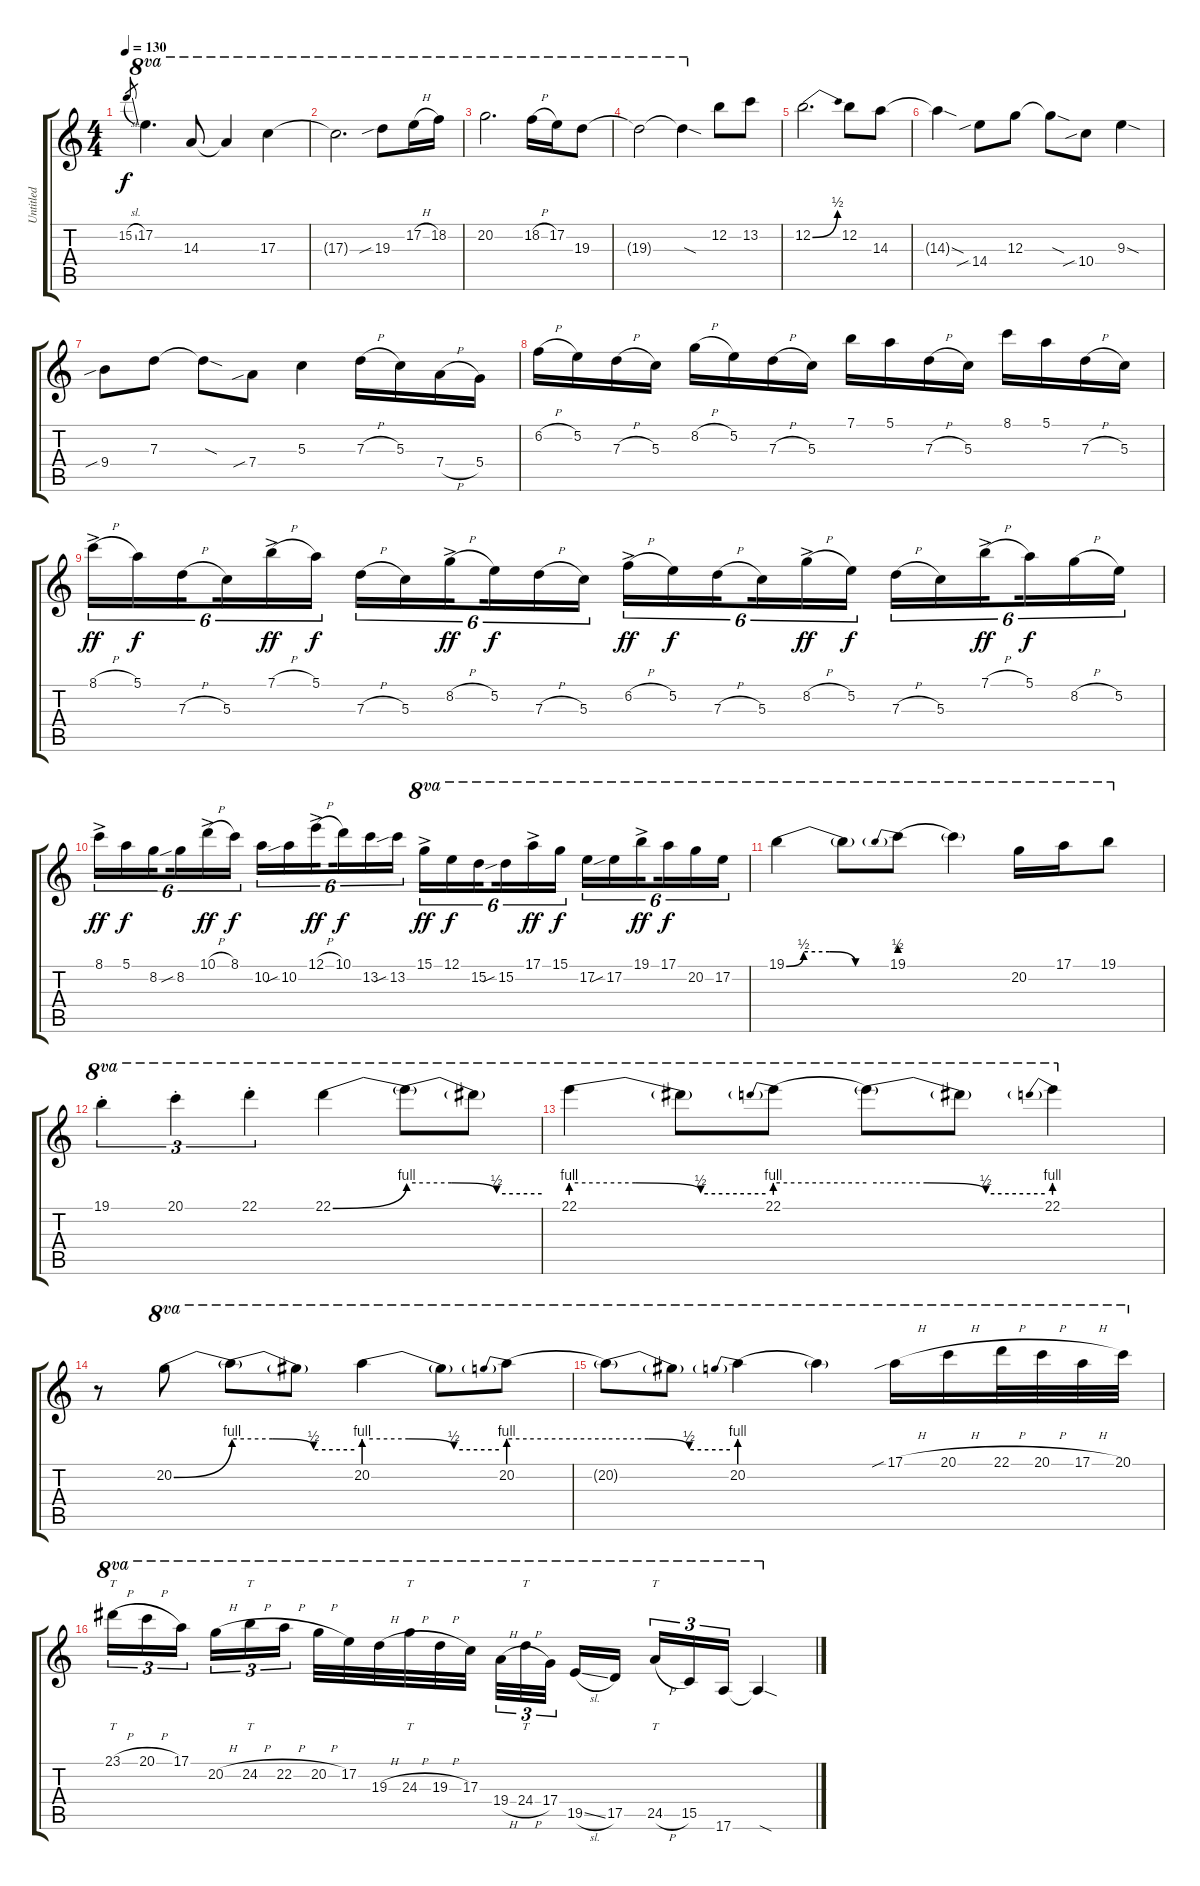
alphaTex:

\track ("Untitled" "Untitled") {instrument overdrivenguitar}
\staff {score tabs}
\tuning (E4 B3 G3 D3 A2 E2) {hide}
\ts (4 4)
\tempo 130
\clef g2
\ks c
15.2{sl}.8{gr dy f} 17.2.4{d ot 8va} 14.3.8{ot 8va} 14.3{t}.4{ot 8va} 17.3.4{ot 8va} |
17.3{t}.2{d ot 8va} 19.3{sib}.8{ot 8va} 17.2{h}.16{ot 8va} 18.2.16{ot 8va} |
20.2.2{d ot 8va} 18.2{h}.16{ot 8va} 17.2.16{ot 8va} 19.3.8{ot 8va} |
19.3{t}.2{ot 8va} 19.3{sod t}.4{ot 8va} 12.2.8 13.2.8 |
12.2{be (bend 0 0 60 2)}.2{d} 12.2.8 14.3.8 |
14.3{sod t}.4 14.4{sib}.8 12.3.8 12.3{sod t}.8 10.4{sib}.8 9.3{sod}.4 |
9.4{sib}.8 7.3.8 7.3{sod t}.8 7.4{sib}.8 5.3.4 7.3{h}.16 5.3.16 7.4{h}.16 5.4.16 |
6.2{h}.16 5.2.16 7.3{h}.16 5.3.16 8.2{h}.16 5.2.16 7.3{h}.16 5.3.16 7.1.16 5.1.16 7.3{h}.16 5.3.16 8.1.16 5.1.16 7.3{h}.16 5.3.16 |
8.1{h ac}.16{tu (6 4) dy ff} 5.1.16{tu (6 4) dy f} 7.3{h}.16{tu (6 4) beam splitsecondary} 5.3.16{tu (6 4)} 7.1{h ac}.16{tu (6 4) dy ff} 5.1.16{tu (6 4) dy f} 7.3{h}.16{tu (6 4)} 5.3.16{tu (6 4)} 8.2{h ac}.16{tu (6 4) dy ff beam splitsecondary} 5.2.16{tu (6 4) dy f} 7.3{h}.16{tu (6 4)} 5.3.16{tu (6 4)} 6.2{h ac}.16{tu (6 4) dy ff} 5.2.16{tu (6 4) dy f} 7.3{h}.16{tu (6 4) beam splitsecondary} 5.3.16{tu (6 4)} 8.2{h ac}.16{tu (6 4) dy ff} 5.2.16{tu (6 4) dy f} 7.3{h}.16{tu (6 4)} 5.3.16{tu (6 4)} 7.1{h ac}.16{tu (6 4) dy ff beam splitsecondary} 5.1.16{tu (6 4) dy f} 8.2{h}.16{tu (6 4)} 5.2.16{tu (6 4)} |
8.1{ac}.16{tu (6 4) dy ff} 5.1.16{tu (6 4) dy f} 8.2.16{tu (6 4) beam splitsecondary} 8.2{sib}.16{tu (6 4)} 10.1{h ac}.16{tu (6 4) dy ff} 8.1.16{tu (6 4) dy f} 10.2.16{tu (6 4)} 10.2{sib}.16{tu (6 4)} 12.1{h ac}.16{tu (6 4) dy ff beam splitsecondary} 10.1.16{tu (6 4) dy f} 13.2.16{tu (6 4)} 13.2{sib}.16{tu (6 4)} 15.1{ac}.16{tu (6 4) ot 8va dy ff} 12.1.16{tu (6 4) ot 8va dy f} 15.2.16{tu (6 4) ot 8va beam splitsecondary} 15.2{sib}.16{tu (6 4) ot 8va} 17.1{ac}.16{tu (6 4) ot 8va dy ff} 15.1.16{tu (6 4) ot 8va dy f} 17.2.16{tu (6 4) ot 8va} 17.2{sib}.16{tu (6 4) ot 8va} 19.1{ac}.16{tu (6 4) ot 8va dy ff beam splitsecondary} 17.1.16{tu (6 4) ot 8va dy f} 20.2.16{tu (6 4) ot 8va} 17.2.16{tu (6 4) ot 8va} |
19.1{be (custom 0 0 10 2 25 2 40 0 60 0)}.4{ot 8va} 19.1{t}.8{ot 8va} 19.1{be (prebend 0 2 60 2)}.8{ot 8va} 19.1{t}.4{ot 8va} 20.2.16{ot 8va} 17.1.16{ot 8va} 19.1.8{ot 8va} |
19.1{st}.4{tu (3 2) ot 8va} 20.1{st}.4{tu (3 2) ot 8va} 22.1{st}.4{tu (3 2) ot 8va} 22.1{be (bend 0 0 60 4)}.4{ot 8va} 22.1{be (custom 0 4 20 4 40 2 60 2) t}.8{ot 8va} 22.1{t}.8{ot 8va} |
22.1{be (custom 0 4 20 4 40 2 60 2)}.4{ot 8va} 22.1{t}.8{ot 8va} 22.1{be (prebend 0 4 60 4)}.8{ot 8va} 22.1{be (custom 0 4 20 4 40 2 60 2) t}.8{ot 8va} 22.1{t}.8{ot 8va} 22.1{be (prebend 0 4 60 4)}.4{ot 8va} |
r.8 20.2{be (bend 0 0 60 4)}.8{ot 8va} 20.2{be (custom 0 4 20 4 40 2 60 2) t}.8{ot 8va} 20.2{t}.8{ot 8va} 20.2{be (custom 0 4 20 4 40 2 60 2)}.4{ot 8va} 20.2{t}.8{ot 8va} 20.2{be (prebend 0 4 60 4)}.8{ot 8va} |
20.2{be (custom 0 4 20 4 40 2 60 2) t}.8{ot 8va} 20.2{t}.8{ot 8va} 20.2{be (prebend 0 4 60 4)}.4{ot 8va} 20.2{t}.4{ot 8va} 17.1{sib h}.16{ot 8va} 20.1{h}.16{ot 8va} 22.1{h}.32{ot 8va} 20.1{h}.32{ot 8va} 17.1{h}.32{ot 8va} 20.1.32{ot 8va} |
23.1{h}.16{tt tu (3 2) ot 8va} 20.1{h}.16{tu (3 2) ot 8va} 17.1.16{tu (3 2) ot 8va beam splitsecondary} 20.2{h}.16{tu (3 2) ot 8va} 24.2{h}.16{tt tu (3 2) ot 8va} 22.2{h}.16{tu (3 2) ot 8va} 20.2{h}.32{ot 8va} 17.2.32{ot 8va} 19.3{h}.32{ot 8va} 24.3{h}.32{tt ot 8va} 19.3{h}.32{ot 8va} 17.3.32{ot 8va beam splitsecondary} 19.4{h}.32{tu (3 2) ot 8va} 24.4{h}.32{tt tu (3 2) ot 8va} 17.4.32{tu (3 2) ot 8va} 19.5{sl}.16{ot 8va} 17.5.16{ot 8va beam splitsecondary} 24.5{h}.16{tt tu (3 2) ot 8va} 15.5.16{tu (3 2) ot 8va} 17.6.16{tu (3 2) ot 8va} 17.6{sod t}.4{ot 8va}
